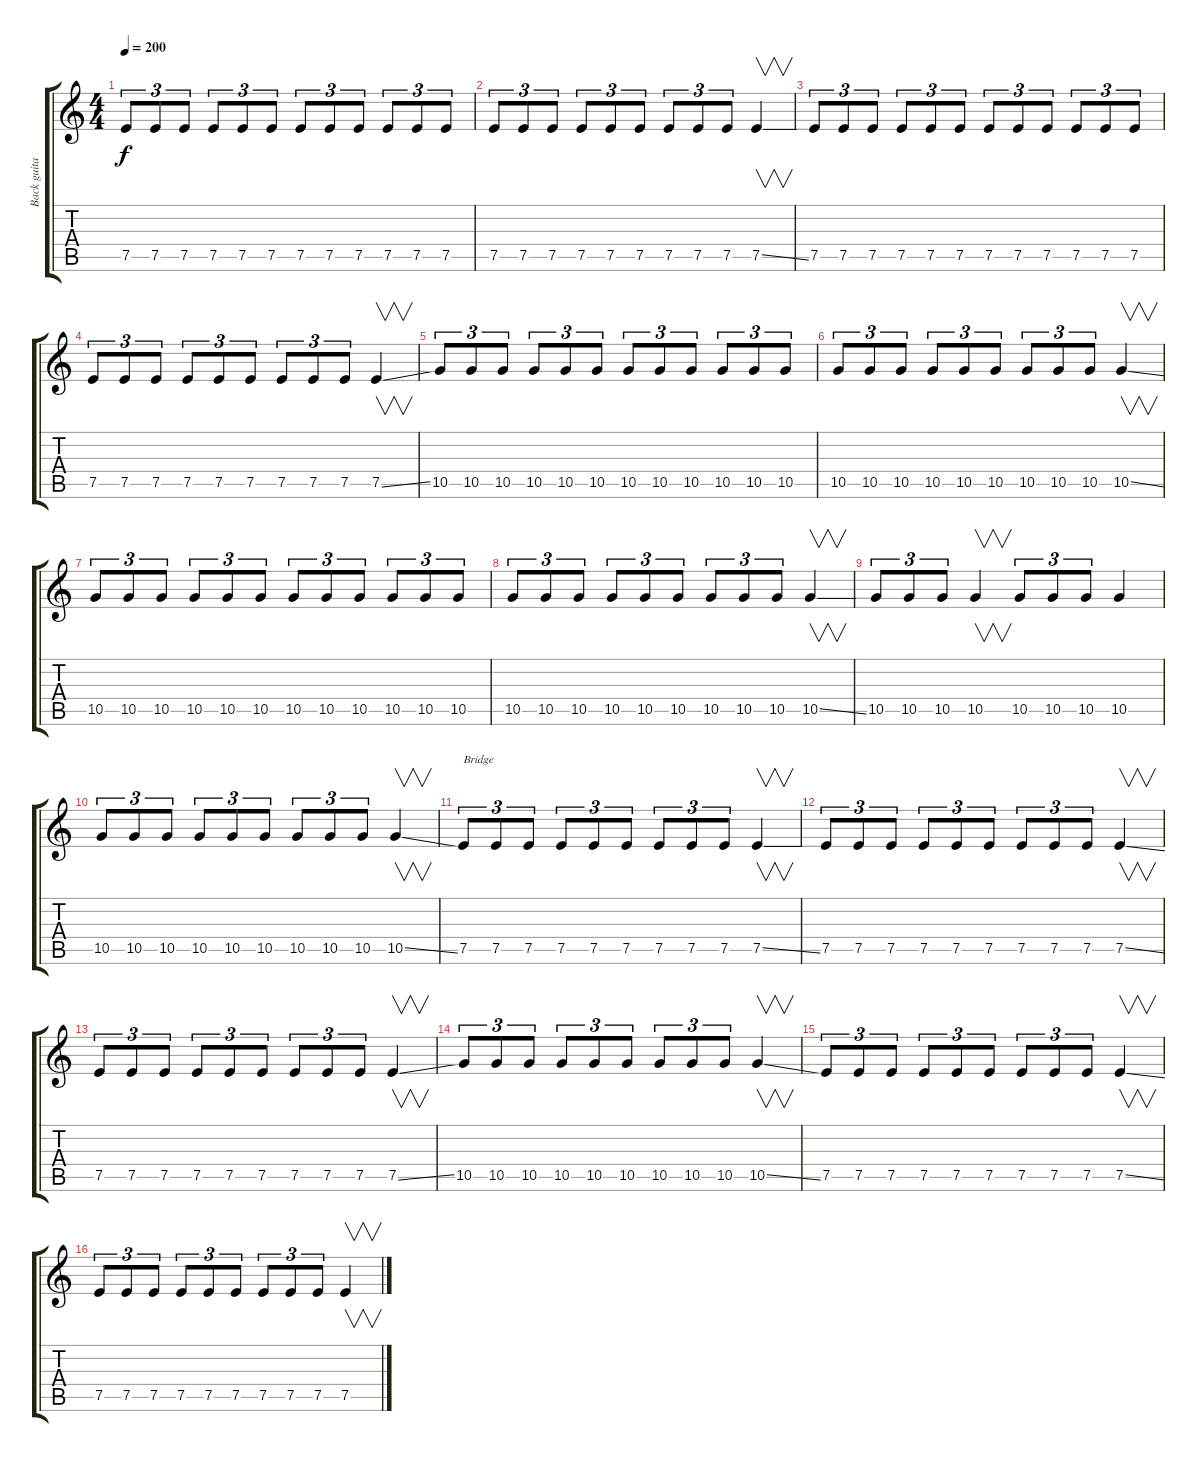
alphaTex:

\track ("Back guitar" "Back guita") {instrument distortionguitar}
\staff {score tabs}
\tuning (E4 B3 G3 D3 A2 E2) {hide}
\ts (4 4)
\tempo 200
\clef g2
\ks c
7.5.8{tu (3 2) dy f instrument distortionguitar} 7.5.8{tu (3 2)} 7.5.8{tu (3 2)} 7.5.8{tu (3 2)} 7.5.8{tu (3 2)} 7.5.8{tu (3 2)} 7.5.8{tu (3 2)} 7.5.8{tu (3 2)} 7.5.8{tu (3 2)} 7.5.8{tu (3 2)} 7.5.8{tu (3 2)} 7.5.8{tu (3 2)} |
7.5.8{tu (3 2)} 7.5.8{tu (3 2)} 7.5.8{tu (3 2)} 7.5.8{tu (3 2)} 7.5.8{tu (3 2)} 7.5.8{tu (3 2)} 7.5.8{tu (3 2)} 7.5.8{tu (3 2)} 7.5.8{tu (3 2)} 7.5{ss}.4{v} |
7.5.8{tu (3 2)} 7.5.8{tu (3 2)} 7.5.8{tu (3 2)} 7.5.8{tu (3 2)} 7.5.8{tu (3 2)} 7.5.8{tu (3 2)} 7.5.8{tu (3 2)} 7.5.8{tu (3 2)} 7.5.8{tu (3 2)} 7.5.8{tu (3 2)} 7.5.8{tu (3 2)} 7.5.8{tu (3 2)} |
7.5.8{tu (3 2)} 7.5.8{tu (3 2)} 7.5.8{tu (3 2)} 7.5.8{tu (3 2)} 7.5.8{tu (3 2)} 7.5.8{tu (3 2)} 7.5.8{tu (3 2)} 7.5.8{tu (3 2)} 7.5.8{tu (3 2)} 7.5{ss}.4{v} |
10.5.8{tu (3 2)} 10.5.8{tu (3 2)} 10.5.8{tu (3 2)} 10.5.8{tu (3 2)} 10.5.8{tu (3 2)} 10.5.8{tu (3 2)} 10.5.8{tu (3 2)} 10.5.8{tu (3 2)} 10.5.8{tu (3 2)} 10.5.8{tu (3 2)} 10.5.8{tu (3 2)} 10.5.8{tu (3 2)} |
10.5.8{tu (3 2)} 10.5.8{tu (3 2)} 10.5.8{tu (3 2)} 10.5.8{tu (3 2)} 10.5.8{tu (3 2)} 10.5.8{tu (3 2)} 10.5.8{tu (3 2)} 10.5.8{tu (3 2)} 10.5.8{tu (3 2)} 10.5{ss}.4{v} |
10.5.8{tu (3 2)} 10.5.8{tu (3 2)} 10.5.8{tu (3 2)} 10.5.8{tu (3 2)} 10.5.8{tu (3 2)} 10.5.8{tu (3 2)} 10.5.8{tu (3 2)} 10.5.8{tu (3 2)} 10.5.8{tu (3 2)} 10.5.8{tu (3 2)} 10.5.8{tu (3 2)} 10.5.8{tu (3 2)} |
10.5.8{tu (3 2)} 10.5.8{tu (3 2)} 10.5.8{tu (3 2)} 10.5.8{tu (3 2)} 10.5.8{tu (3 2)} 10.5.8{tu (3 2)} 10.5.8{tu (3 2)} 10.5.8{tu (3 2)} 10.5.8{tu (3 2)} 10.5{ss}.4{v} |
10.5.8{tu (3 2)} 10.5.8{tu (3 2)} 10.5.8{tu (3 2)} 10.5.4{v} 10.5.8{tu (3 2)} 10.5.8{tu (3 2)} 10.5.8{tu (3 2)} 10.5.4 |
10.5.8{tu (3 2)} 10.5.8{tu (3 2)} 10.5.8{tu (3 2)} 10.5.8{tu (3 2)} 10.5.8{tu (3 2)} 10.5.8{tu (3 2)} 10.5.8{tu (3 2)} 10.5.8{tu (3 2)} 10.5.8{tu (3 2)} 10.5{ss}.4{v} |
7.5.8{tu (3 2) txt "Bridge"} 7.5.8{tu (3 2)} 7.5.8{tu (3 2)} 7.5.8{tu (3 2)} 7.5.8{tu (3 2)} 7.5.8{tu (3 2)} 7.5.8{tu (3 2)} 7.5.8{tu (3 2)} 7.5.8{tu (3 2)} 7.5{ss}.4{v} |
7.5.8{tu (3 2)} 7.5.8{tu (3 2)} 7.5.8{tu (3 2)} 7.5.8{tu (3 2)} 7.5.8{tu (3 2)} 7.5.8{tu (3 2)} 7.5.8{tu (3 2)} 7.5.8{tu (3 2)} 7.5.8{tu (3 2)} 7.5{ss}.4{v} |
7.5.8{tu (3 2)} 7.5.8{tu (3 2)} 7.5.8{tu (3 2)} 7.5.8{tu (3 2)} 7.5.8{tu (3 2)} 7.5.8{tu (3 2)} 7.5.8{tu (3 2)} 7.5.8{tu (3 2)} 7.5.8{tu (3 2)} 7.5{ss}.4{v} |
10.5.8{tu (3 2)} 10.5.8{tu (3 2)} 10.5.8{tu (3 2)} 10.5.8{tu (3 2)} 10.5.8{tu (3 2)} 10.5.8{tu (3 2)} 10.5.8{tu (3 2)} 10.5.8{tu (3 2)} 10.5.8{tu (3 2)} 10.5{ss}.4{v} |
7.5.8{tu (3 2)} 7.5.8{tu (3 2)} 7.5.8{tu (3 2)} 7.5.8{tu (3 2)} 7.5.8{tu (3 2)} 7.5.8{tu (3 2)} 7.5.8{tu (3 2)} 7.5.8{tu (3 2)} 7.5.8{tu (3 2)} 7.5{ss}.4{v} |
7.5.8{tu (3 2)} 7.5.8{tu (3 2)} 7.5.8{tu (3 2)} 7.5.8{tu (3 2)} 7.5.8{tu (3 2)} 7.5.8{tu (3 2)} 7.5.8{tu (3 2)} 7.5.8{tu (3 2)} 7.5.8{tu (3 2)} 7.5{ss}.4{v}
